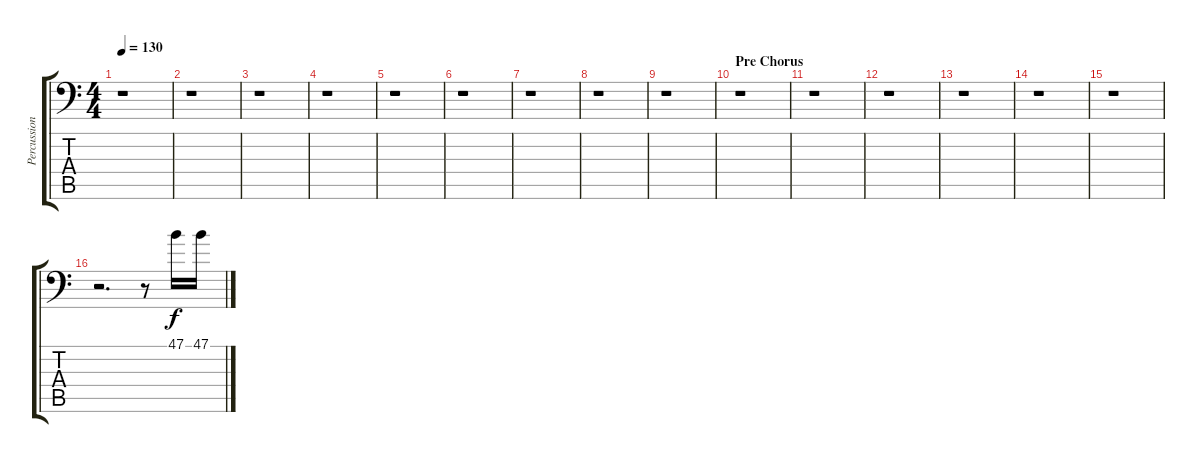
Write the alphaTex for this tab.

\track ("Percussioni" "Percussion") {instrument acousticgrandpiano}
\staff {score tabs}
\tuning (C-1 C-1 C-1 C-1 C-1 C-1) {hide}
\ts (4 4)
\tempo 130
\clef f4
\ks c
r.1{dy f} |
r.1 |
r.1 |
r.1 |
r.1 |
r.1 |
r.1 |
r.1 |
r.1 |
\section ("" "Pre Chorus")
r.1 |
r.1 |
r.1 |
r.1 |
r.1 |
r.1 |
r.2{d} r.8 47.1.16 47.1.16
